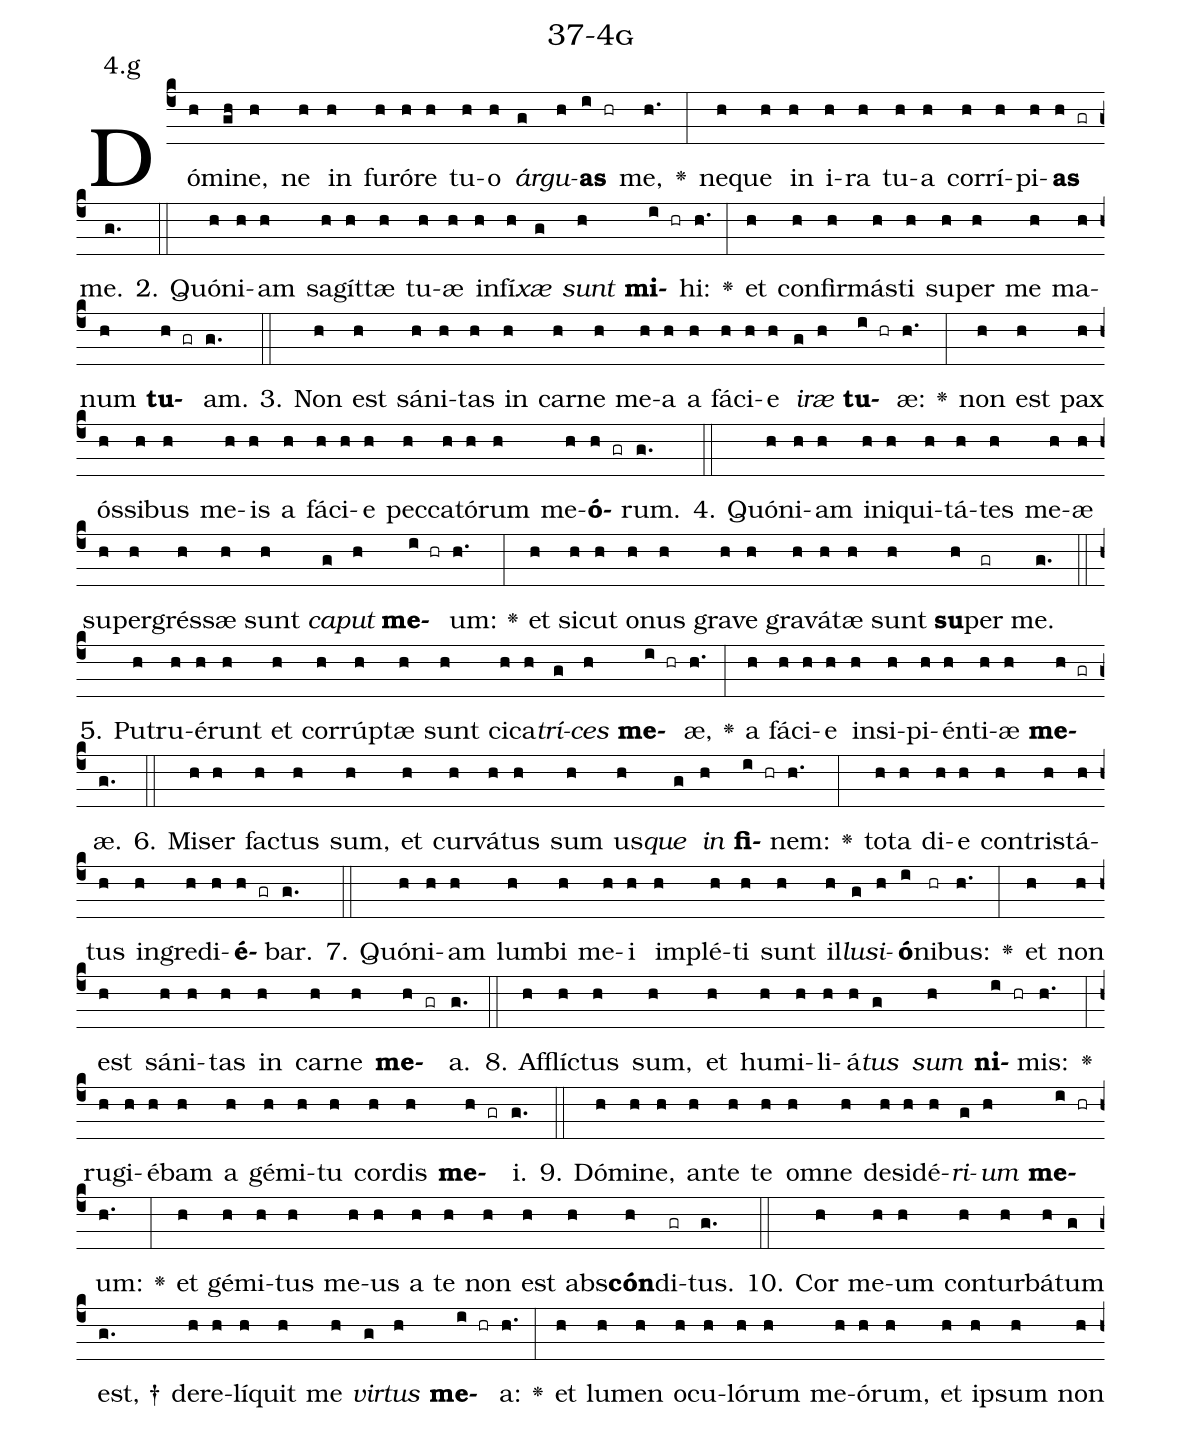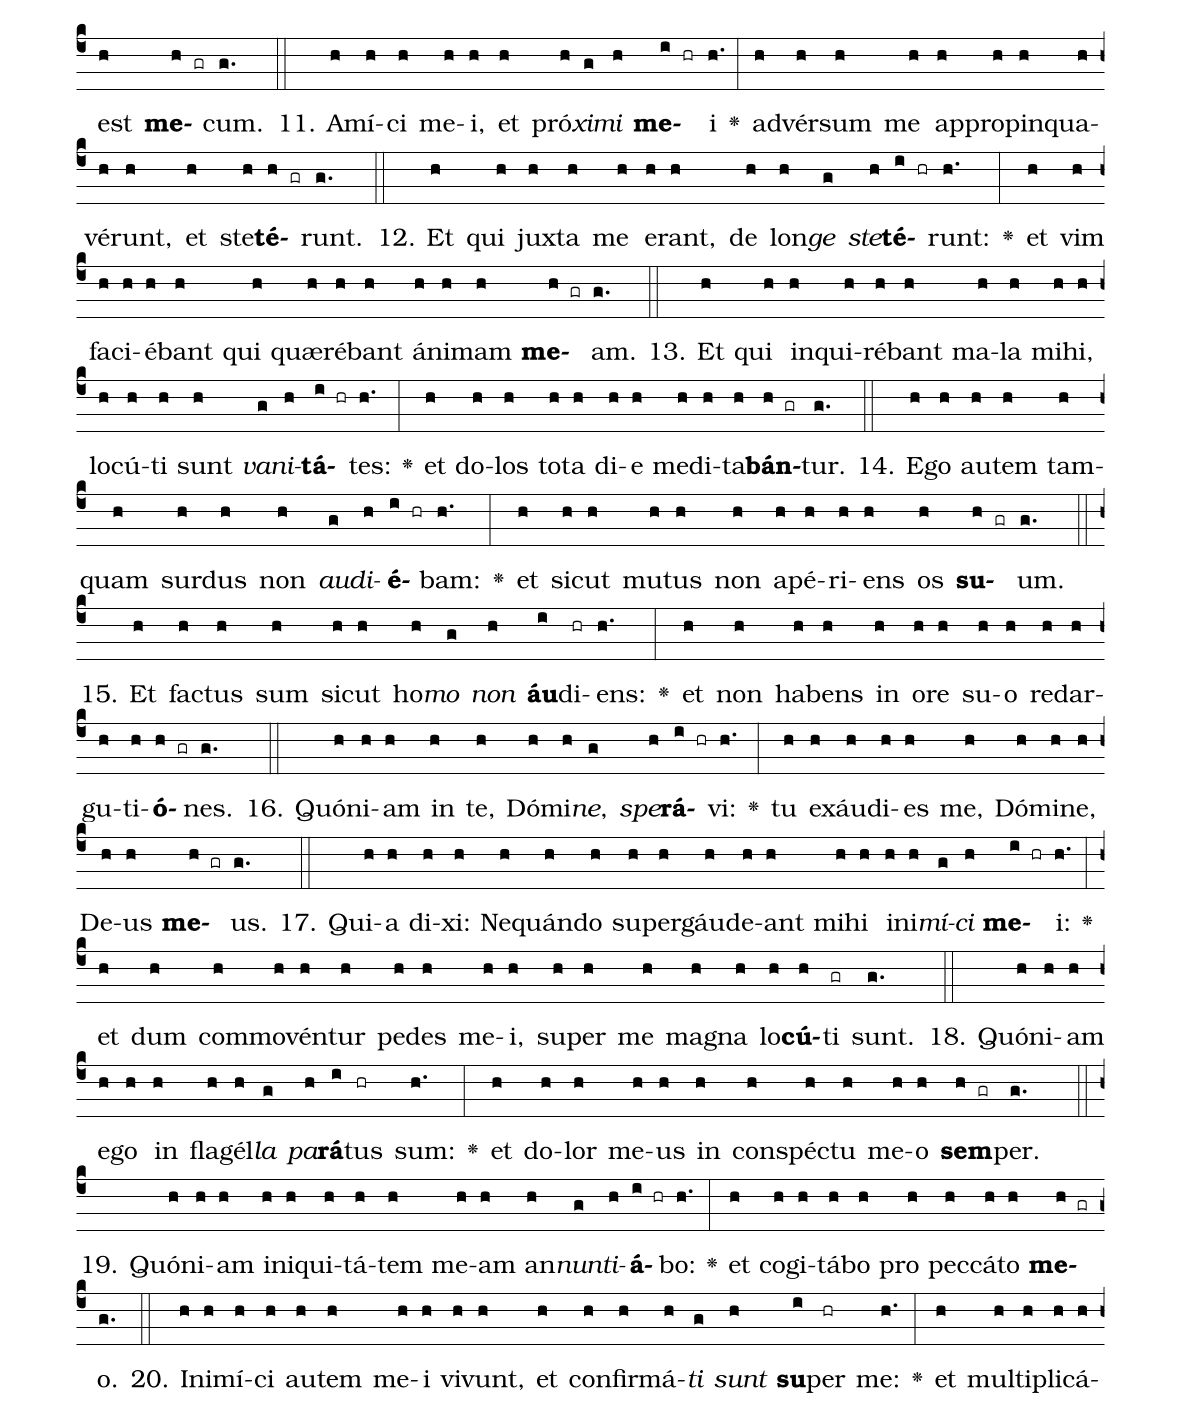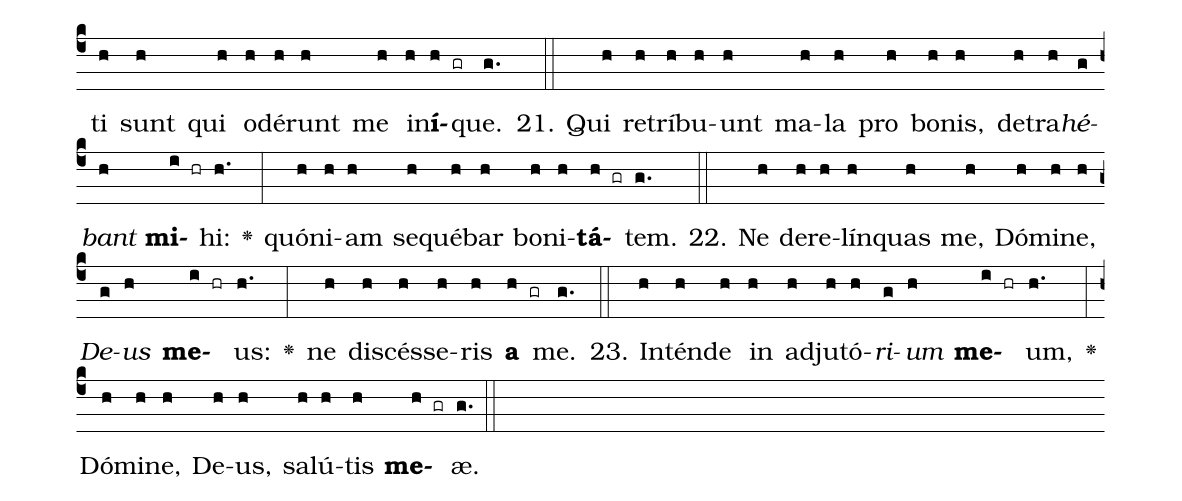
name: 37-4g;
annotation: 4.g;
%%
(c4)Dó(h)mi(gh)ne,(h) ne(h) in(h) fu(h)ró(h)re(h) tu(h)o(h) <i>ár</i>(g)<i>gu</i>(h)<b>as</b>(i hr) me,(h.) <v>\greheightstar</v>(:) ne(h)que(h) in(h) i(h)ra(h) tu(h)a(h) cor(h)rí(h)pi(h)<b>as</b>(h gr) me.(g.) (::)
2. Quón(h)i(h)am(h) sa(h)gít(h)tæ(h) tu(h)æ(h) in(h)fí(h)<i>xæ</i>(g) <i>sunt</i>(h) <b>mi</b>(i hr)hi:(h.) <v>\greheightstar</v>(:) et(h) con(h)fir(h)más(h)ti(h) su(h)per(h) me(h) ma(h)num(h) <b>tu</b>(h gr)am.(g.) (::)
3. Non(h) est(h) sá(h)ni(h)tas(h) in(h) car(h)ne(h) me(h)a(h) a(h) fá(h)ci(h)e(h) <i>i</i>(g)<i>ræ</i>(h) <b>tu</b>(i hr)æ:(h.) <v>\greheightstar</v>(:) non(h) est(h) pax(h) ós(h)si(h)bus(h) me(h)is(h) a(h) fá(h)ci(h)e(h) pec(h)ca(h)tó(h)rum(h) me(h)<b>ó</b>(h gr)rum.(g.) (::)
4. Quón(h)i(h)am(h) in(h)i(h)qui(h)tá(h)tes(h) me(h)æ(h) su(h)per(h)grés(h)sæ(h) sunt(h) <i>ca</i>(g)<i>put</i>(h) <b>me</b>(i hr)um:(h.) <v>\greheightstar</v>(:) et(h) sic(h)ut(h) o(h)nus(h) gra(h)ve(h) gra(h)vá(h)tæ(h) sunt(h) <b>su</b>(h)per(gr) me.(g.) (::)
5. Pu(h)tru(h)é(h)runt(h) et(h) cor(h)rúp(h)tæ(h) sunt(h) ci(h)ca(h)<i>trí</i>(g)<i>ces</i>(h) <b>me</b>(i hr)æ,(h.) <v>\greheightstar</v>(:) a(h) fá(h)ci(h)e(h) in(h)si(h)pi(h)én(h)ti(h)æ(h) <b>me</b>(h gr)æ.(g.) (::)
6. Mi(h)ser(h) fac(h)tus(h) sum,(h) et(h) cur(h)vá(h)tus(h) sum(h) us(h)<i>que</i>(g) <i>in</i>(h) <b>fi</b>(i hr)nem:(h.) <v>\greheightstar</v>(:) to(h)ta(h) di(h)e(h) con(h)tris(h)tá(h)tus(h) in(h)gre(h)di(h)<b>é</b>(h gr)bar.(g.) (::)
7. Quón(h)i(h)am(h) lum(h)bi(h) me(h)i(h) im(h)plé(h)ti(h) sunt(h) il(h)<i>lu</i>(g)<i>si</i>(h)<b>ó</b>(i)ni(hr)bus:(h.) <v>\greheightstar</v>(:) et(h) non(h) est(h) sá(h)ni(h)tas(h) in(h) car(h)ne(h) <b>me</b>(h gr)a.(g.) (::)
8. Af(h)flíc(h)tus(h) sum,(h) et(h) hu(h)mi(h)li(h)á(h)<i>tus</i>(g) <i>sum</i>(h) <b>ni</b>(i hr)mis:(h.) <v>\greheightstar</v>(:) ru(h)gi(h)é(h)bam(h) a(h) gé(h)mi(h)tu(h) cor(h)dis(h) <b>me</b>(h gr)i.(g.) (::)
9. Dó(h)mi(h)ne,(h) an(h)te(h) te(h) om(h)ne(h) de(h)si(h)dé(h)<i>ri</i>(g)<i>um</i>(h) <b>me</b>(i hr)um:(h.) <v>\greheightstar</v>(:) et(h) gé(h)mi(h)tus(h) me(h)us(h) a(h) te(h) non(h) est(h) abs(h)<b>cón</b>(h)di(gr)tus.(g.) (::)
10. Cor(h) me(h)um(h) con(h)tur(h)bá(h)tum(g) est, †(g.) de(h)re(h)lí(h)quit(h) me(h) <i>vir</i>(g)<i>tus</i>(h) <b>me</b>(i hr)a:(h.) <v>\greheightstar</v>(:) et(h) lu(h)men(h) o(h)cu(h)ló(h)rum(h) me(h)ó(h)rum,(h) et(h) ip(h)sum(h) non(h) est(h) <b>me</b>(h gr)cum.(g.) (::)
11. A(h)mí(h)ci(h) me(h)i,(h) et(h) pró(h)<i>xi</i>(g)<i>mi</i>(h) <b>me</b>(i hr)i(h.) <v>\greheightstar</v>(:) ad(h)vér(h)sum(h) me(h) ap(h)pro(h)pin(h)qua(h)vé(h)runt,(h) et(h) ste(h)<b>té</b>(h gr)runt.(g.) (::)
12. Et(h) qui(h) jux(h)ta(h) me(h) e(h)rant,(h) de(h) lon(h)<i>ge</i>(g) <i>ste</i>(h)<b>té</b>(i hr)runt:(h.) <v>\greheightstar</v>(:) et(h) vim(h) fa(h)ci(h)é(h)bant(h) qui(h) quæ(h)ré(h)bant(h) á(h)ni(h)mam(h) <b>me</b>(h gr)am.(g.) (::)
13. Et(h) qui(h) in(h)qui(h)ré(h)bant(h) ma(h)la(h) mi(h)hi,(h) lo(h)cú(h)ti(h) sunt(h) <i>va</i>(g)<i>ni</i>(h)<b>tá</b>(i hr)tes:(h.) <v>\greheightstar</v>(:) et(h) do(h)los(h) to(h)ta(h) di(h)e(h) me(h)di(h)ta(h)<b>bán</b>(h gr)tur.(g.) (::)
14. E(h)go(h) au(h)tem(h) tam(h)quam(h) sur(h)dus(h) non(h) <i>au</i>(g)<i>di</i>(h)<b>é</b>(i hr)bam:(h.) <v>\greheightstar</v>(:) et(h) sic(h)ut(h) mu(h)tus(h) non(h) a(h)pé(h)ri(h)ens(h) os(h) <b>su</b>(h gr)um.(g.) (::)
15. Et(h) fac(h)tus(h) sum(h) sic(h)ut(h) ho(h)<i>mo</i>(g) <i>non</i>(h) <b>áu</b>(i)di(hr)ens:(h.) <v>\greheightstar</v>(:) et(h) non(h) ha(h)bens(h) in(h) o(h)re(h) su(h)o(h) red(h)ar(h)gu(h)ti(h)<b>ó</b>(h gr)nes.(g.) (::)
16. Quón(h)i(h)am(h) in(h) te,(h) Dó(h)mi(h)<i>ne</i>,(g) <i>spe</i>(h)<b>rá</b>(i hr)vi:(h.) <v>\greheightstar</v>(:) tu(h) ex(h)áu(h)di(h)es(h) me,(h) Dó(h)mi(h)ne,(h) De(h)us(h) <b>me</b>(h gr)us.(g.) (::)
17. Qui(h)a(h) di(h)xi:(h) Ne(h)quán(h)do(h) su(h)per(h)gáu(h)de(h)ant(h) mi(h)hi(h) in(h)i(h)<i>mí</i>(g)<i>ci</i>(h) <b>me</b>(i hr)i:(h.) <v>\greheightstar</v>(:) et(h) dum(h) com(h)mo(h)vén(h)tur(h) pe(h)des(h) me(h)i,(h) su(h)per(h) me(h) ma(h)gna(h) lo(h)<b>cú</b>(h)ti(gr) sunt.(g.) (::)
18. Quón(h)i(h)am(h) e(h)go(h) in(h) fla(h)gél(h)<i>la</i>(g) <i>pa</i>(h)<b>rá</b>(i)tus(hr) sum:(h.) <v>\greheightstar</v>(:) et(h) do(h)lor(h) me(h)us(h) in(h) con(h)spéc(h)tu(h) me(h)o(h) <b>sem</b>(h gr)per.(g.) (::)
19. Quón(h)i(h)am(h) in(h)i(h)qui(h)tá(h)tem(h) me(h)am(h) an(h)<i>nun</i>(g)<i>ti</i>(h)<b>á</b>(i hr)bo:(h.) <v>\greheightstar</v>(:) et(h) co(h)gi(h)tá(h)bo(h) pro(h) pec(h)cá(h)to(h) <b>me</b>(h gr)o.(g.) (::)
20. In(h)i(h)mí(h)ci(h) au(h)tem(h) me(h)i(h) vi(h)vunt,(h) et(h) con(h)fir(h)má(h)<i>ti</i>(g) <i>sunt</i>(h) <b>su</b>(i)per(hr) me:(h.) <v>\greheightstar</v>(:) et(h) mul(h)ti(h)pli(h)cá(h)ti(h) sunt(h) qui(h) o(h)dé(h)runt(h) me(h) in(h)<b>í</b>(h gr)que.(g.) (::)
21. Qui(h) re(h)trí(h)bu(h)unt(h) ma(h)la(h) pro(h) bo(h)nis,(h) de(h)tra(h)<i>hé</i>(g)<i>bant</i>(h) <b>mi</b>(i hr)hi:(h.) <v>\greheightstar</v>(:) quón(h)i(h)am(h) se(h)qué(h)bar(h) bo(h)ni(h)<b>tá</b>(h gr)tem.(g.) (::)
22. Ne(h) de(h)re(h)lín(h)quas(h) me,(h) Dó(h)mi(h)ne,(h) <i>De</i>(g)<i>us</i>(h) <b>me</b>(i hr)us:(h.) <v>\greheightstar</v>(:) ne(h) di(h)scés(h)se(h)ris(h) <b>a</b>(h gr) me.(g.) (::)
23. In(h)tén(h)de(h) in(h) ad(h)ju(h)tó(h)<i>ri</i>(g)<i>um</i>(h) <b>me</b>(i hr)um,(h.) <v>\greheightstar</v>(:) Dó(h)mi(h)ne,(h) De(h)us,(h) sa(h)lú(h)tis(h) <b>me</b>(h gr)æ.(g.) (::)
